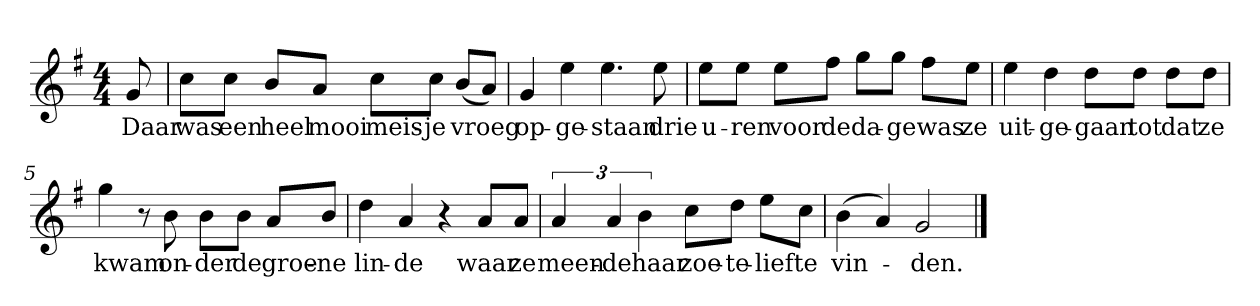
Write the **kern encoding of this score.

**kern	**text
*part1	*part1
*staff1	*staff1
*clefG2	*
*k[f#]	*
*G:	*
*M4/4	*
*MM120	*
=	=
8g	Daar
=1	=1
8cc\L	was
8cc\J	een
8b/L	heel
8a/J	mooi
8cc\L	meis-
8cc\J	-je
(8b/L	vroeg
8a/J)	.
=2	=2
4g	op-
4ee	-ge-
4.ee	-staan
8ee	drie
=3	=3
8ee\L	u-
8ee\J	-ren
8ee\L	voor
8ff#\J	de
8gg\L	da-
8gg\J	-ge
8ff#\L	was
8ee\J	ze
=4	=4
4ee	uit-
4dd	-ge-
8dd\L	-gaan
8dd\J	tot
8dd\L	dat
8dd\J	ze
=5	=5
4gg	kwam
8r	.
8b	on-
8b\L	-der
8b\J	de
8a/L	groe-
8b/J	-ne
=6	=6
4dd	lin-
4a	-de
4r	.
8a/L	waar
8a/J	ze
=7	=7
6a	meen-
6a	-de
6b	haar
8cc\L	zoe-
8dd\J	-te-
8ee\L	-lief
8cc\J	te
=8	=8
(4b	vin-
4a)	.
2g	-den.
==	==
*-	*-
